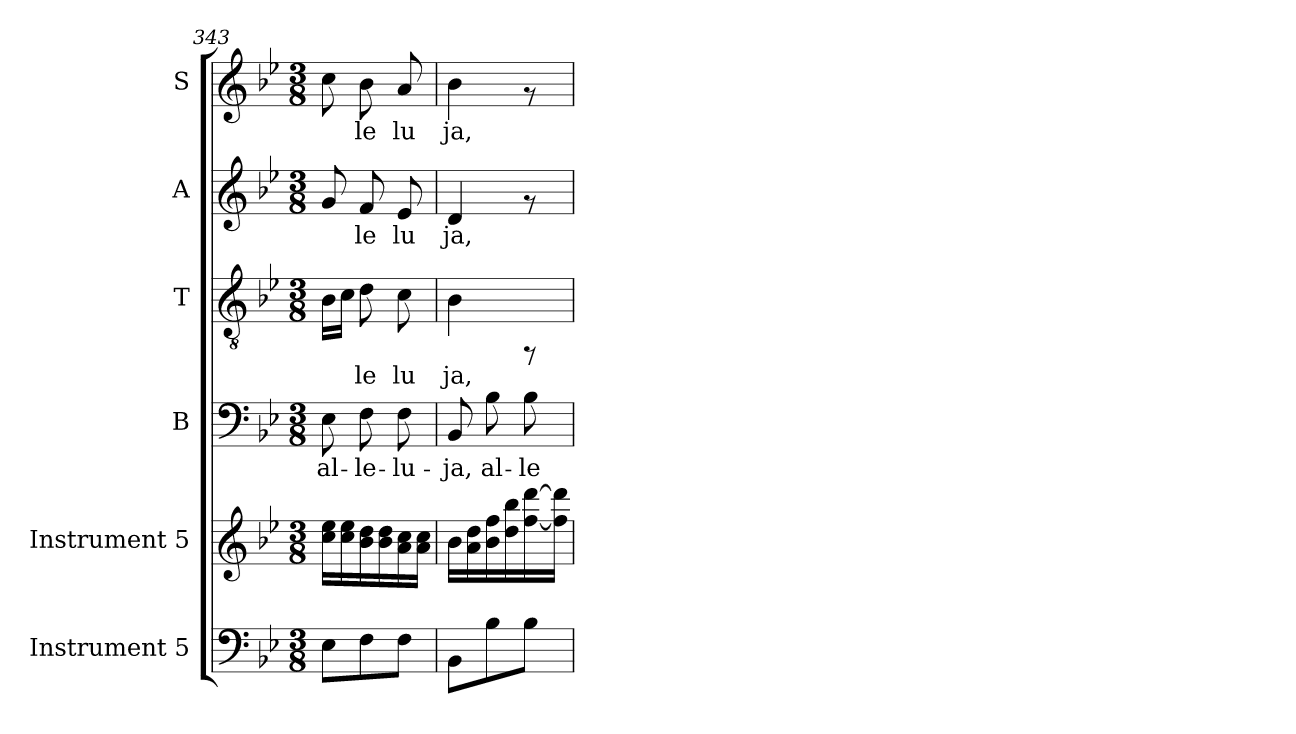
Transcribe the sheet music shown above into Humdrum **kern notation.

**kern	**kern	**kern	**text	**kern	**text	**kern	**text	**kern	**text
*part6	*part5	*part4	*part4	*part3	*part3	*part2	*part2	*part1	*part1
*staff6	*staff5	*staff4	*staff4	*staff3	*staff3	*staff2	*staff2	*staff1	*staff1
*I"Instrument 5	*I"Instrument 5	*I"B	*	*I"T	*	*I"A	*	*I"S	*
*	*	*I'B	*	*I'T	*	*I'A	*	*I'S	*
*clefF4	*clefG2	*clefF4	*	*clefGv2	*	*clefG2	*	*clefG2	*
*k[b-e-]	*k[b-e-]	*k[b-e-]	*	*k[b-e-]	*	*k[b-e-]	*	*k[b-e-]	*
*B-:	*B-:	*B-:	*	*B-:	*	*B-:	*	*B-:	*
*M3/8	*M3/8	*M3/8	*	*M3/8	*	*M3/8	*	*M3/8	*
=343	=343	=343	=343	=343	=343	=343	=343	=343	=343
!	!	!	!LO:LY:b:cj	!	!LO:LY:b:cj	!	!LO:LY:b:cj	!	!LO:LY:b:cj
8E-\L	16ee-\ 16cc\L	8E-\	al-	16B-\L	.	8g/	.	8cc\	.
!	!	!	!	!	!LO:LY:b:cj	!	!	!	!
.	16ee-\ 16cc\	.	.	16c\J	.	.	.	.	.
!	!	!	!LO:LY:b:cj	!	!LO:LY:b:cj	!	!LO:LY:b:cj	!	!LO:LY:b:cj
8F\	16b-\ 16dd\	8F\	-le-	8d\	le	8f/	le	8b-\	le
.	16b-\ 16dd\	.	.	.	.	.	.	.	.
!	!	!	!LO:LY:b:cj	!	!LO:LY:b:cj	!	!LO:LY:b:cj	!	!LO:LY:b:cj
8F\J	16cc\ 16a\	8F\	-lu-	8c\	lu	8e-/	lu	8a/	lu
.	16a\ 16cc\J	.	.	.	.	.	.	.	.
=344	=344	=344	=344	=344	=344	=344	=344	=344	=344
!	!	!	!LO:LY:b:cj	!	!LO:LY:b:cj	!	!LO:LY:b:cj	!	!LO:LY:b:cj
8BB-\L	16b-\L	8BB-/	-ja,	4B-\	ja,	4d/	ja,	4b-\	ja,
.	16dd\ 16a\	.	.	.	.	.	.	.	.
!	!	!	!LO:LY:b:cj	!	!	!	!	!	!
8B-\	16b-\ 16ff\	8B-\	al-	.	.	.	.	.	.
.	16dd\ 16bb-\	.	.	.	.	.	.	.	.
!	!	!	!LO:LY:b:cj	!	!	!	!	!	!
8B-\J	[<16ddd\ [>16ff\	8B-\	-le-	8rFF	.	8rf	.	8rf	.
.	16ddd\] 16ff\]J	.	.	.	.	.	.	.	.
=	=	=	=	=	=	=	=	=	=
*-	*-	*-	*-	*-	*-	*-	*-	*-	*-
